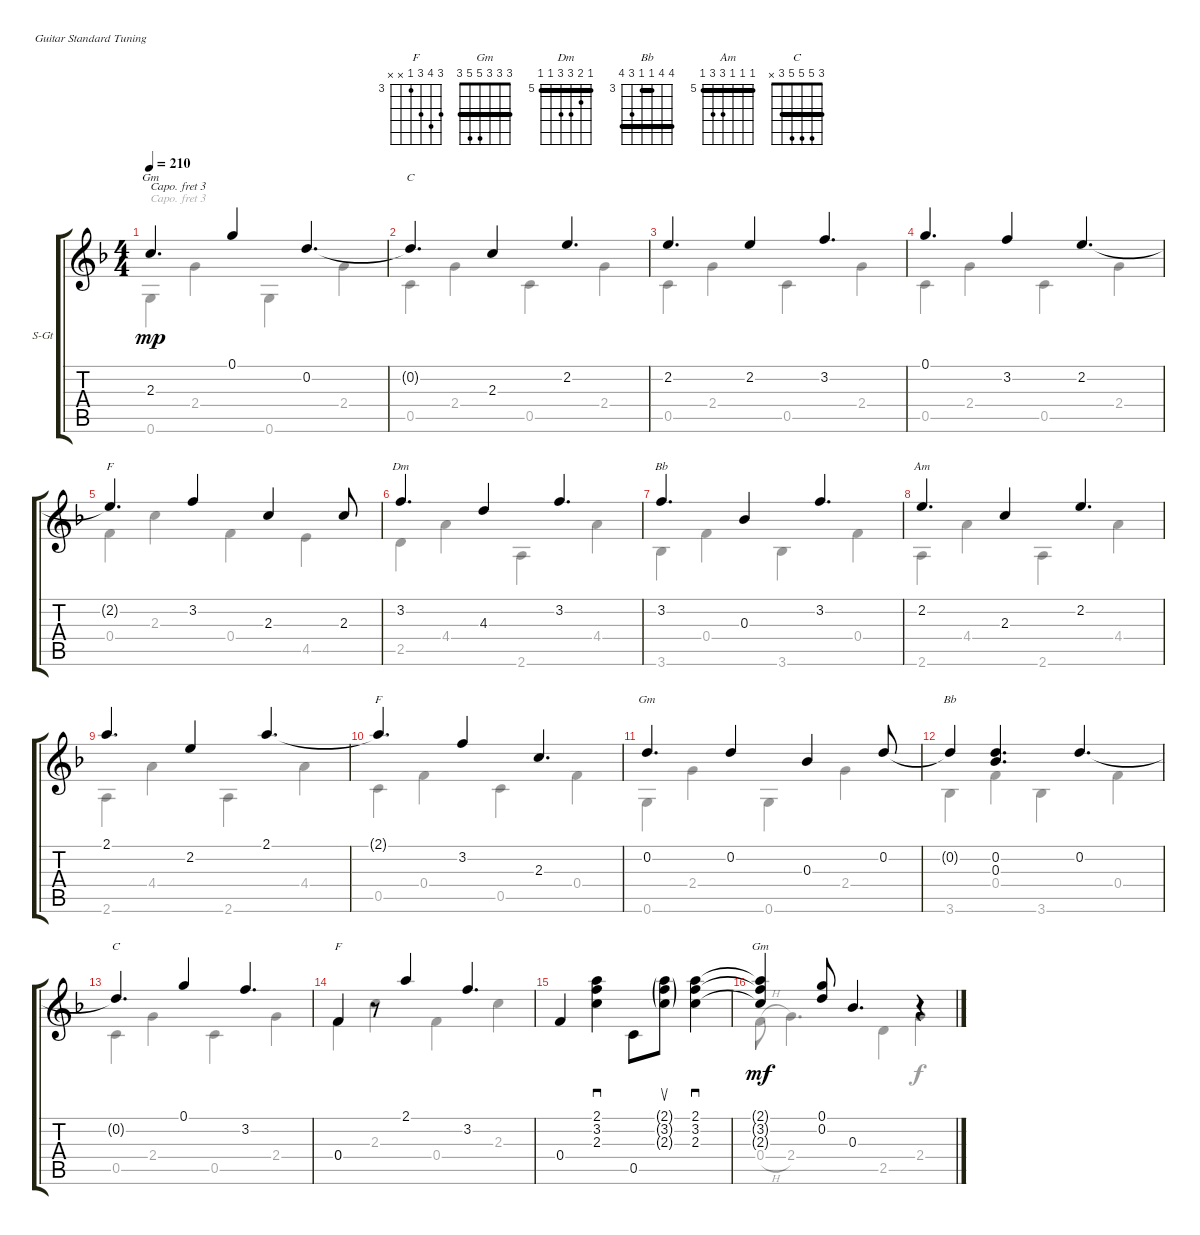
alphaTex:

\defaultSystemsLayout 4
\bracketExtendMode groupsimilarinstruments
\firstSystemTrackNameOrientation horizontal
\otherSystemsTrackNameOrientation horizontal
\track ("Steel Guitar R" "S-Gt") {instrument acousticguitarsteel}
\staff {score tabs}
\capo 3
\tuning (E4 B3 G3 D3 A2 E2)
\chord ("F" 5 6 5 3 x x) {firstfret 3}
\chord ("Gm" 3 3 3 5 5 3) {barre (3 3 3)}
\chord ("Dm" 5 6 7 7 5 5) {firstfret 5 barre (5 5)}
\chord ("Bb" 6 6 3 3 5 6) {firstfret 3 barre (3 6)}
\chord ("Am" 5 5 5 7 7 5) {firstfret 5 barre (5 5 5)}
\chord ("C" 3 5 5 5 3 x) {barre 3}
\voice
\ts (4 4)
\tempo 210
\clef g2
\ks f
2.3{t}.4{d ch "Gm" dy mp} 0.1.4 0.2.4{d} |
0.2{t}.4{d ch "C"} 2.3.4 2.2.4{d} |
2.2.4{d} 2.2.4 3.2.4{d} |
0.1.4{d} 3.2.4 2.2.4{d} |
2.2{t}.4{d ch "F"} 3.2.4 2.3.4 2.3.8 |
3.2.4{d ch "Dm"} 4.3.4 3.2.4{d} |
3.2.4{d ch "Bb"} 0.3.4 3.2.4{d} |
2.2.4{d ch "Am"} 2.3.4 2.2.4{d} |
2.1.4{d} 2.2.4 2.1.4{d} |
2.1{t}.4{d ch "F"} 3.2.4 2.3.4{d} |
0.2.4{d ch "Gm"} 0.2.4 0.3.4 0.2.8 |
0.2{t}.4{ch "Bb"} (0.3 0.2).4{d} 0.2.4{d} |
0.2{t}.4{d ch "C"} 0.1.4 3.2.4{d} |
0.4.4{ch "F"} r.8 2.1.4 3.2.4{d} |
0.4.4 (2.1 3.2 2.3).4{sd} 0.5.8 (2.1{g} 3.2{g} 2.3{g}).8{su} (2.1 3.2 2.3).4{sd} |
(2.3{t} 2.1{t} 3.2{t}).4{ch "Gm" dy mf} (0.1 0.2).8 0.3.4{d} r.4
\voice
\clef g2
\ottava regular
\simile none
\ks f
0.6.4{dy mp} 2.4.4 0.6.4 2.4.4 |
0.5.4 2.4.4 0.5.4 2.4.4 |
0.5.4 2.4.4 0.5.4 2.4.4 |
0.5.4 2.4.4 0.5.4 2.4.4 |
0.4.4 2.3.4 0.4.4 4.5.4 |
2.5.4 4.4.4 2.6.4 4.4.4 |
3.6.4 0.4.4 3.6.4 0.4.4 |
2.6.4 4.4.4 2.6.4 4.4.4 |
2.6.4 4.4.4 2.6.4 4.4.4 |
0.5.4 0.4.4 0.5.4 0.4.4 |
0.6.4 2.4.4 0.6.4 2.4.4 |
3.6.4 0.4.4 3.6.4 0.4.4 |
0.5.4 2.4.4 0.5.4 2.4.4 |
0.4.4 2.3.4 0.4.4 2.3.4 |
|
0.4{h}.8{dy mf} 2.4.4{d} 2.5.4 2.4.4{dy f}
